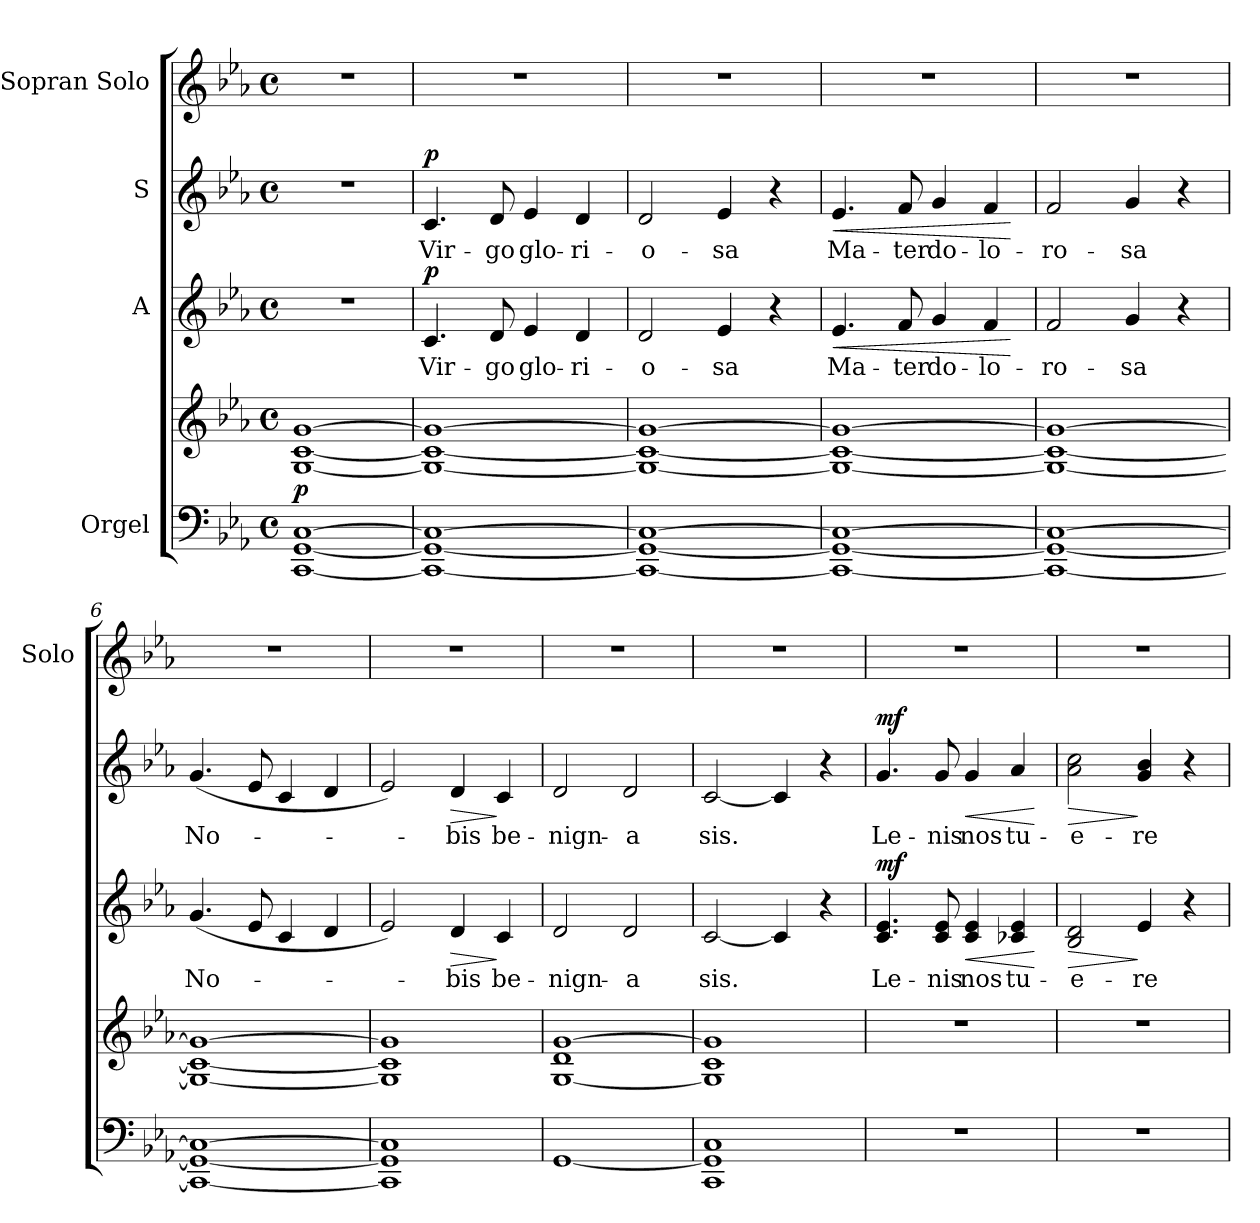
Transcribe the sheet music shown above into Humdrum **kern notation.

**kern	**kern	**dynam	**kern	**text	**dynam	**kern	**text	**dynam	**kern
*part4	*part4	*part4	*part3	*part3	*part3	*part2	*part2	*part2	*part1
*staff5	*staff4	*staff4/5	*staff3	*staff3	*staff3	*staff2	*staff2	*staff2	*staff1
*I"Orgel	*	*	*I"A	*	*	*I"S	*	*	*I"Sopran Solo
*	*	*	*	*	*	*	*	*	*I'Solo
*clefF4	*clefG2	*	*clefG2	*	*	*clefG2	*	*	*clefG2
*k[b-e-a-]	*k[b-e-a-]	*	*k[b-e-a-]	*	*	*k[b-e-a-]	*	*	*k[b-e-a-]
*c:	*c:	*	*c:	*	*	*c:	*	*	*c:
*M4/4	*M4/4	*	*M4/4	*	*	*M4/4	*	*	*M4/4
*met(c)	*met(c)	*	*met(c)	*	*	*met(c)	*	*	*met(c)
*MM92	*MM92	*	*MM92	*	*	*MM92	*	*	*MM92
=1	=1	=1	=1	=1	=1	=1	=1	=1	=1
!	!	!LO:DY:a=2	!	!	!	!	!	!	!
[1CC [1GG [1C	[1G [1c [1g	p	1r	.	.	1r	.	.	1r
=2	=2	=2	=2	=2	=2	=2	=2	=2	=2
!	!	!	!	!	!LO:DY:a	!	!	!LO:DY:a	!
1CC_ 1GG_ 1C_	1G_ 1c_ 1g_	.	4.c/	Vir-	p	4.c/	Vir-	p	1r
.	.	.	8d/	-go	.	8d/	-go	.	.
.	.	.	4e-/	glo-	.	4e-/	glo-	.	.
.	.	.	4d/	-ri-	.	4d/	-ri-	.	.
=3	=3	=3	=3	=3	=3	=3	=3	=3	=3
1CC_ 1GG_ 1C_	1G_ 1c_ 1g_	.	2d/	-o-	.	2d/	-o-	.	1r
.	.	.	4e-/	-sa	.	4e-/	-sa	.	.
.	.	.	4r	.	.	4r	.	.	.
=4	=4	=4	=4	=4	=4	=4	=4	=4	=4
!	!	!	!	!	!LO:HP:b	!	!	!LO:HP:b	!
1CC_ 1GG_ 1C_	1G_ 1c_ 1g_	.	4.e-/	Ma-	<	4.e-/	Ma-	<	1r
.	.	.	8f/	-ter	.	8f/	-ter	.	.
.	.	.	4g/	do-	.	4g/	do-	.	.
.	.	.	4f/	-lo-	.	4f/	-lo-	.	.
.	.	.	.	.	[	.	.	[	.
=5	=5	=5	=5	=5	=5	=5	=5	=5	=5
1CC_ 1GG_ 1C_	1G_ 1c_ 1g_	.	2f/	-ro-	.	2f/	-ro-	.	1r
.	.	.	4g/	-sa	.	4g/	-sa	.	.
.	.	.	4r	.	.	4r	.	.	.
=6	=6	=6	=6	=6	=6	=6	=6	=6	=6
1CC_ 1GG_ 1C_	1G_ 1c_ 1g_	.	(4.g/	No-	.	(4.g/	No-	.	1r
.	.	.	8e-/	.	.	8e-/	.	.	.
.	.	.	4c/	.	.	4c/	.	.	.
.	.	.	4d/	.	.	4d/	.	.	.
!!LO:LB:g=z
=7	=7	=7	=7	=7	=7	=7	=7	=7	=7
1CC] 1GG] 1C]	1G] 1c] 1g]	.	2e-/)	.	.	2e-/)	.	.	1r
!	!	!	!	!	!LO:HP:b	!	!	!LO:HP:b	!
.	.	.	4d/	-bis	>	4d/	-bis	>	.
.	.	.	4c/	be-	]	4c/	be-	]	.
=8	=8	=8	=8	=8	=8	=8	=8	=8	=8
[1GG	[1G 1d [1g	.	2d/	-nign-	.	2d/	-nign-	.	1r
.	.	.	2d/	-a	.	2d/	-a	.	.
=9	=9	=9	=9	=9	=9	=9	=9	=9	=9
1CC 1GG] 1C	1G] 1c 1g]	.	[2c/	sis.	.	[2c/	sis.	.	1r
.	.	.	4c/]	.	.	4c/]	.	.	.
.	.	.	4r	.	.	4r	.	.	.
=10	=10	=10	=10	=10	=10	=10	=10	=10	=10
!	!	!	!	!	!LO:DY:a	!	!	!LO:DY:a	!
1r	1r	.	4.c/ 4.e-/	Le-	mf	4.g/	Le-	mf	1r
.	.	.	8c/ 8e-/	-nis	.	8g/	-nis	.	.
!	!	!	!	!	!LO:HP:b	!	!	!LO:HP:b	!
.	.	.	4c/ 4e-/	nos	<	4g/	nos	<	.
.	.	.	4c-X/ 4e-/	tu-	.	4a-/	tu-	.	.
.	.	.	.	.	[	.	.	[	.
=11	=11	=11	=11	=11	=11	=11	=11	=11	=11
!	!	!	!	!	!LO:HP:b	!	!	!LO:HP:b	!
1r	1r	.	2B-/ 2d/	-e-	>	2a-\ 2cc\	-e-	>	1r
.	.	.	4e-/	-re	]	4g/ 4b-/	-re	]	.
.	.	.	4r	.	.	4r	.	.	.
=	=	=	=	=	=	=	=	=	=
*-	*-	*-	*-	*-	*-	*-	*-	*-	*-
